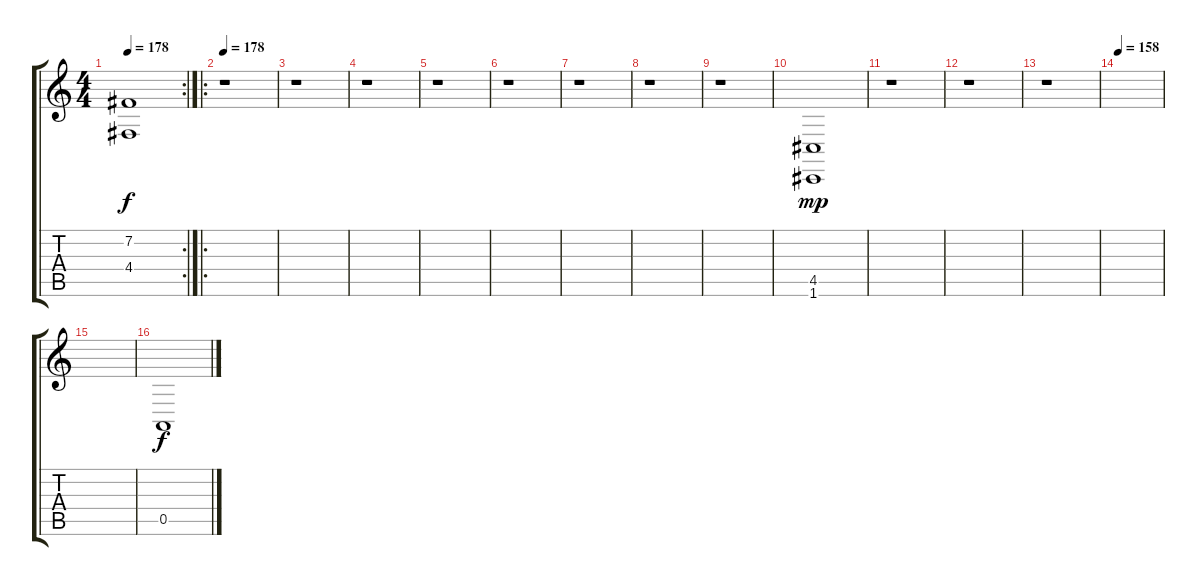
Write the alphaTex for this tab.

\track "" {instrument churchorgan}
\staff {score tabs}
\tuning (E4 B3 G3 D3 A2 C2) {hide}
\rc 2
\ts (4 4)
\tempo 178
\clef g2
\ks c
(7.2{t} 4.4{t}).1{dy f} |
\ro
\tempo 178
r.1 |
r.1 |
r.1 |
r.1 |
r.1 |
r.1 |
r.1 |
r.1{volume 0} |
(4.5 1.6).1{dy mp volume 0 balance 9 instrument churchorgan} |
r.1 |
r.1 |
r.1 |
\tempo 158
|
|
0.5.1{dy f volume 13 balance 8 instrument churchorgan}
